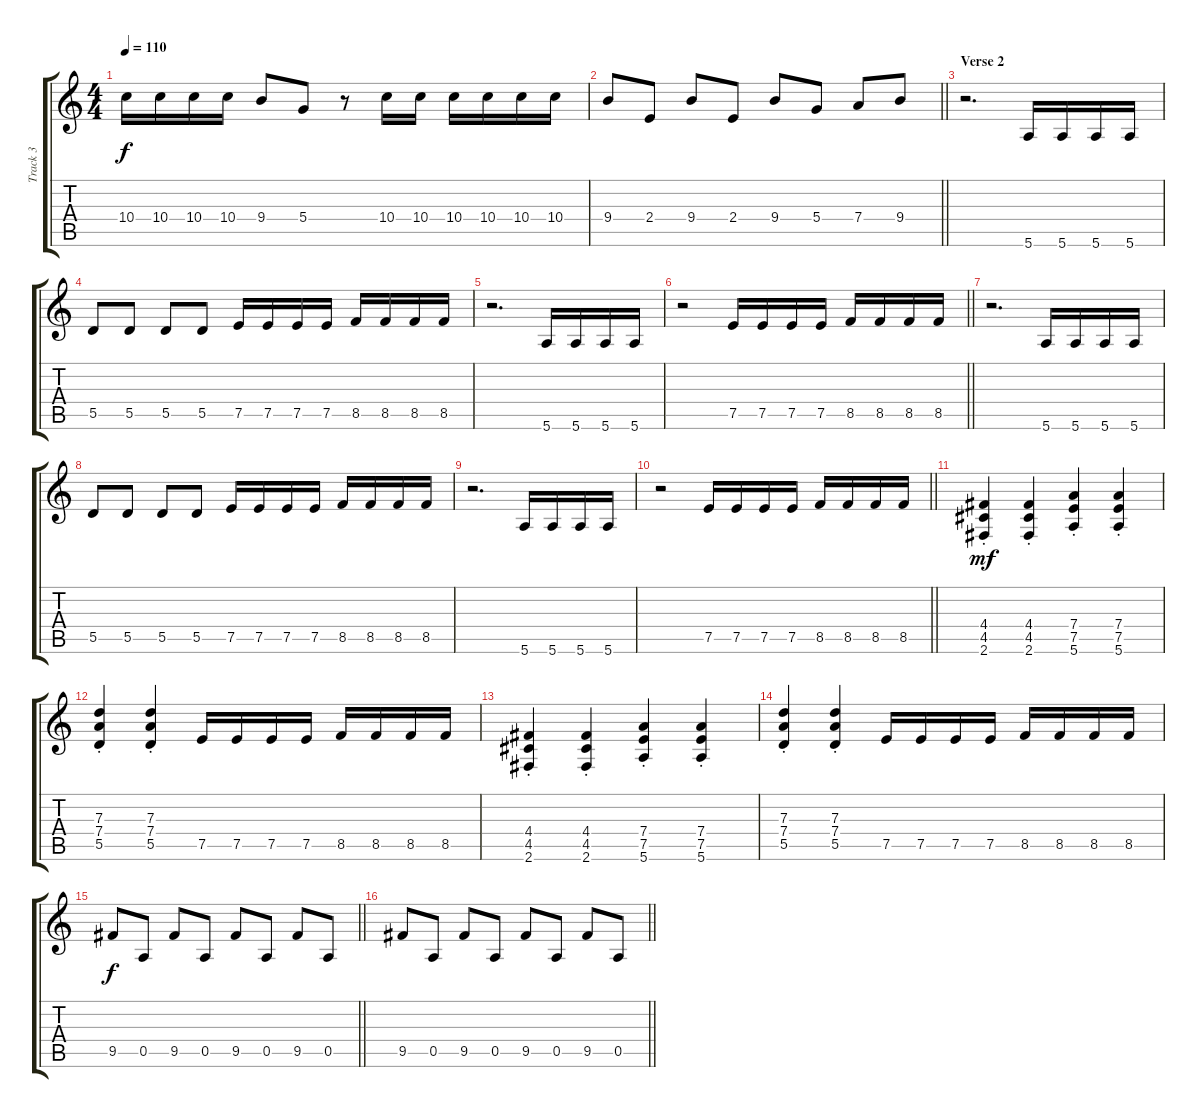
\track ("Track 3" "Track 3") {instrument overdrivenguitar}
\staff {score tabs}
\tuning (E4 B3 G3 D3 A2 E2) {hide}
\ts (4 4)
\tempo 110
\clef g2
\ks c
10.4.16{dy f} 10.4.16 10.4.16 10.4.16 9.4.8 5.4.8 r.8 10.4.16 10.4.16 10.4.16 10.4.16 10.4.16 10.4.16 |
\barLineRight lightlight
9.4.8 2.4.8 9.4.8 2.4.8 9.4.8 5.4.8 7.4.8 9.4.8 |
\section ("" "Verse 2")
r.2{d} 5.6.16 5.6.16 5.6.16 5.6.16 |
5.5.8 5.5.8 5.5.8 5.5.8 7.5.16 7.5.16 7.5.16 7.5.16 8.5.16 8.5.16 8.5.16 8.5.16 |
r.2{d} 5.6.16 5.6.16 5.6.16 5.6.16 |
\barLineRight lightlight
r.2 7.5.16 7.5.16 7.5.16 7.5.16 8.5.16 8.5.16 8.5.16 8.5.16 |
r.2{d} 5.6.16 5.6.16 5.6.16 5.6.16 |
5.5.8 5.5.8 5.5.8 5.5.8 7.5.16 7.5.16 7.5.16 7.5.16 8.5.16 8.5.16 8.5.16 8.5.16 |
r.2{d} 5.6.16 5.6.16 5.6.16 5.6.16 |
\barLineRight lightlight
r.2 7.5.16 7.5.16 7.5.16 7.5.16 8.5.16 8.5.16 8.5.16 8.5.16 |
(4.4{st} 4.5{st} 2.6{st}).4{dy mf} (4.4{st} 4.5{st} 2.6{st}).4 (7.4{st} 7.5{st} 5.6{st}).4 (7.4{st} 7.5{st} 5.6{st}).4 |
(7.3{st} 7.4{st} 5.5{st}).4 (7.3{st} 7.4{st} 5.5{st}).4 7.5.16 7.5.16 7.5.16 7.5.16 8.5.16 8.5.16 8.5.16 8.5.16 |
(4.4{st} 4.5{st} 2.6{st}).4 (4.4{st} 4.5{st} 2.6{st}).4 (7.4{st} 7.5{st} 5.6{st}).4 (7.4{st} 7.5{st} 5.6{st}).4 |
(7.3{st} 7.4{st} 5.5{st}).4 (7.3{st} 7.4{st} 5.5{st}).4 7.5.16 7.5.16 7.5.16 7.5.16 8.5.16 8.5.16 8.5.16 8.5.16 |
\barLineRight lightlight
9.5.8{dy f} 0.5.8 9.5.8 0.5.8 9.5.8 0.5.8 9.5.8 0.5.8 |
\barLineRight lightlight
9.5.8 0.5.8 9.5.8 0.5.8 9.5.8 0.5.8 9.5.8 0.5.8
